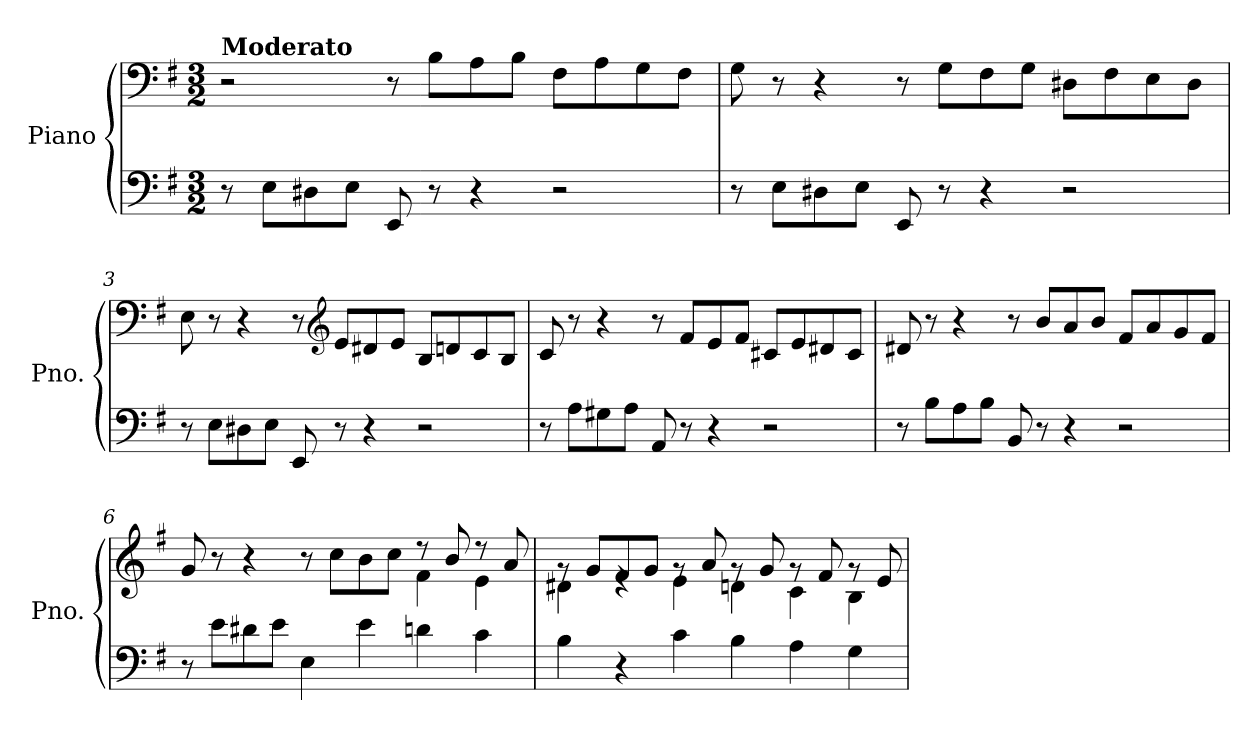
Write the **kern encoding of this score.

**kern	**kern
*part1	*part1
*staff2	*staff1
*I"Piano	*
*I'Pno.	*
*clefF4	*clefF4
*k[f#]	*k[f#]
*M3/2	*M3/2
*MM120	*MM120
=1	=1
!	!LO:TX:a:B:t=Moderato
8r	2r
8E<\L	.
8D#X\	.
8E\J	.
8EE/	8r
8r	8B\L
4r	8A\
.	8B\J
2r	8F#\L
.	8A\
.	8G\
.	8F#\J
=2	=2
8r	8G\
8E\L	8r
8D#X\	4r
8E\J	.
8EE/	8r
8r	8G\L
4r	8F#\
.	8G\J
2r	8D#X\L
.	8F#\
.	8E\
.	8D#\J
=3	=3
8r	8E\
8E\L	8r
8D#X\	4r
8E\J	.
8EE/	8r
*	*clefG2
8r	8e/L
4r	8d#X/
.	8e/J
2r	8B/L
.	8dn/
.	8c/
.	8B/J
!!LO:LB:g=z
=4	=4
8r	8c/
8A<\L	8r
8G#X\	4r
8A\J	.
8AA/	8r
8r	8f#/L
4r	8e/
.	8f#/J
2r	8c#X/L
.	8e/
.	8d#X/
.	8c#/J
=5	=5
8r	8d#X/
8B<\L	8r
8A\	4r
8B\J	.
8BB/	8r
8r	8b/L
4r	8a/
.	8b/J
2r	8f#/L
.	8a/
.	8g/
.	8f#/J
=6	=6
*	*^
8r	8g/	1ryy
8e<\L	8r	.
8d#X\	4r	.
8e\J	.	.
4E\	8r	.
.	8cc\L	.
4e<\	8b\	.
.	8cc\J	.
4dn<\	8r	4f#<\
.	8b/	.
4c<\	8r	4e>\
.	8a/	.
!!LO:LB:g=z	!!
=7	=7	=7
4B<\	8rg	4d#X<\
.	8g/L	.
4r	8f#/	4re
.	8g/J	.
4c<\	8rg	4e<\
.	8a/	.
4B<\	8rg	4dn<\
.	8g/	.
4A<\	8rg	4c<\
.	8f#/	.
4G<\	8rg	4B<\
.	8e/	.
*	*v	*v
=	=
*-	*-
